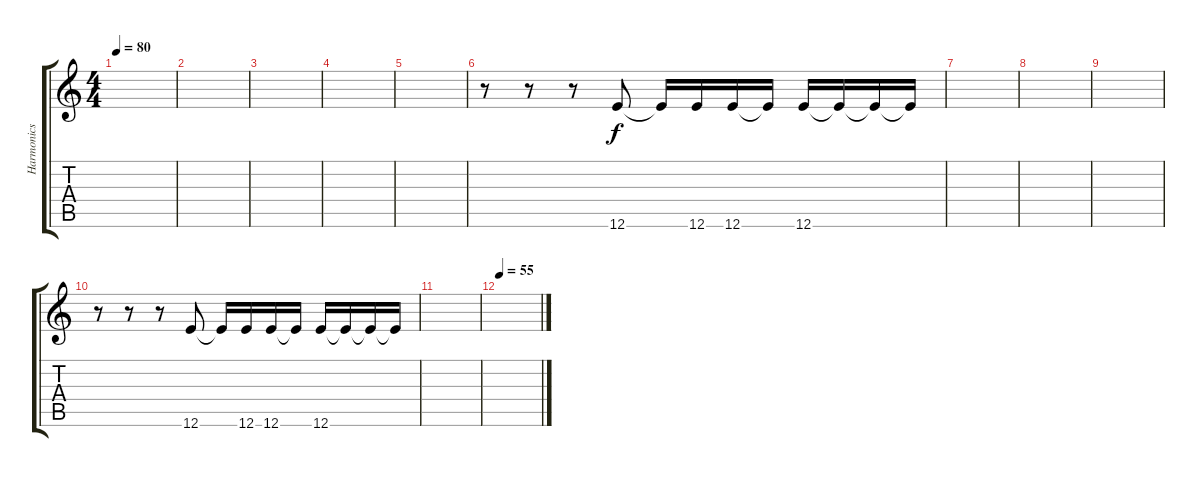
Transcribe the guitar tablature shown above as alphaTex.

\track ("Harmonics" "Harmonics") {instrument guitarharmonics}
\staff {score tabs}
\tuning (E4 B3 G3 D3 A2 E2) {hide}
\ts (4 4)
\tempo 80
\clef g2
\ks c
|
|
|
|
|
r.8 r.8 r.8 12.6.8 12.6{t}.16 12.6.16 12.6.16 12.6{t}.16 12.6.16 12.6{t}.16 12.6{t}.16 12.6{t}.16 |
|
|
|
r.8 r.8 r.8 12.6.8 12.6{t}.16 12.6.16 12.6.16 12.6{t}.16 12.6.16 12.6{t}.16 12.6{t}.16 12.6{t}.16 |
|
\tempo 55
